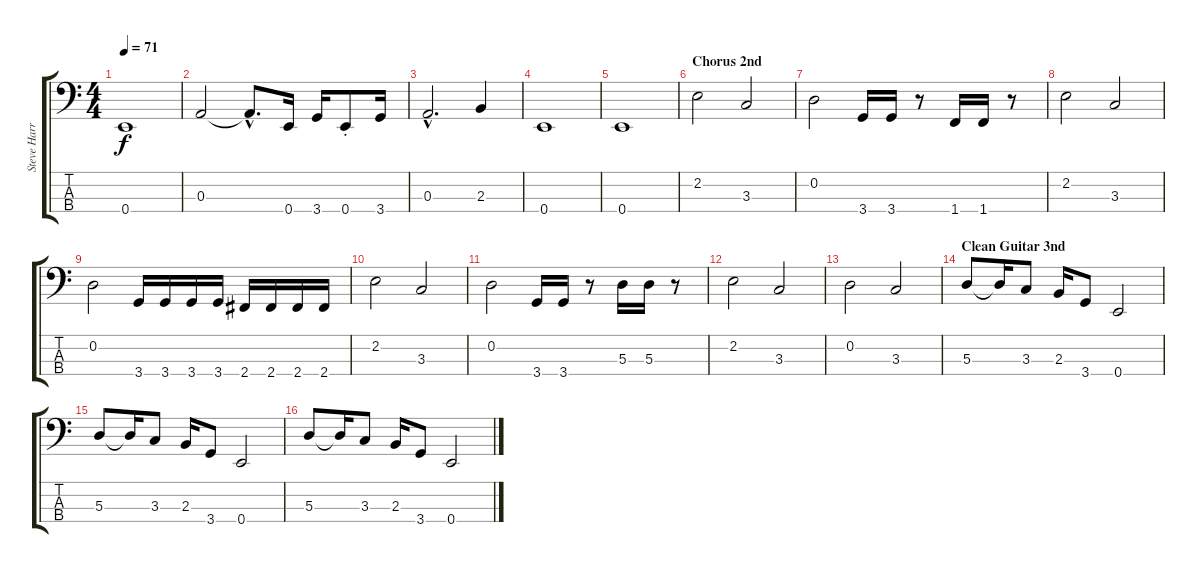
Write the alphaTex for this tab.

\track ("Steve Harris" "Steve Harr") {instrument electricbassfinger}
\staff {score tabs}
\tuning (G2 D2 A1 E1) {hide}
\ts (4 4)
\tempo 71
\clef f4
\ks c
0.4.1{dy f} |
0.3.2 0.3{hac t}.8{d} 0.4.16 3.4.16 0.4{st}.8 3.4.16 |
0.3{hac}.2{d} 2.3.4 |
0.4.1 |
0.4.1 |
\section ("" "Chorus 2nd")
2.2.2 3.3.2 |
0.2.2 3.4.16 3.4.16 r.8 1.4.16 1.4.16 r.8 |
2.2.2 3.3.2 |
0.2.2 3.4.16 3.4.16 3.4.16 3.4.16 2.4.16 2.4.16 2.4.16 2.4.16 |
2.2.2 3.3.2 |
0.2.2 3.4.16 3.4.16 r.8 5.3.16 5.3.16 r.8 |
2.2.2 3.3.2 |
0.2.2 3.3.2 |
\section ("" "Clean Guitar 3nd")
5.3.8 5.3{t}.16 3.3.8 2.3.16 3.4.8 0.4.2 |
5.3.8 5.3{t}.16 3.3.8 2.3.16 3.4.8 0.4.2 |
5.3.8 5.3{t}.16 3.3.8 2.3.16 3.4.8 0.4.2
